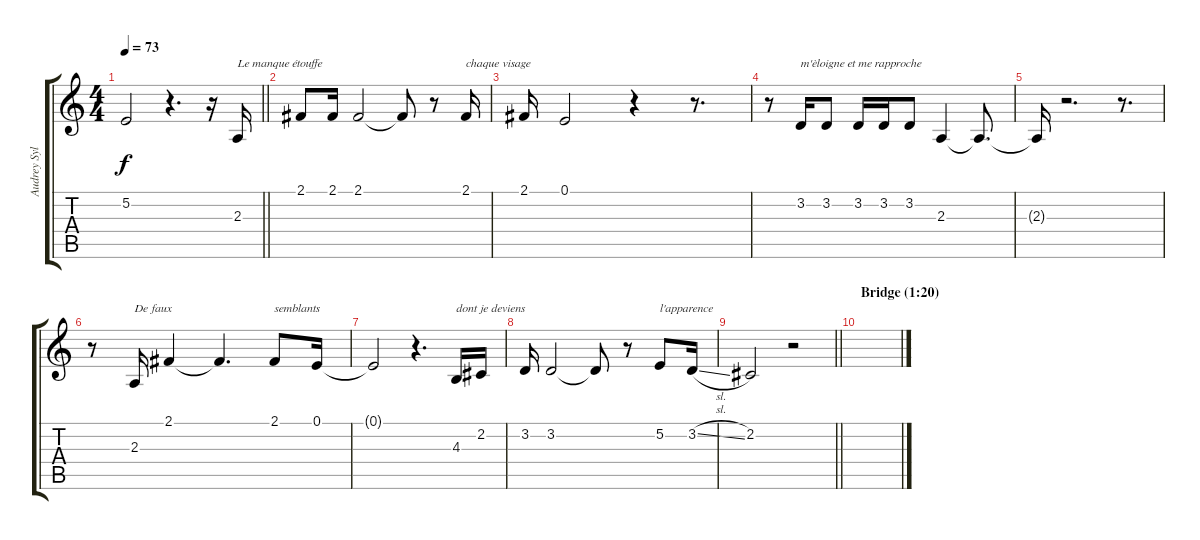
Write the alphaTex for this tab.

\track ("Audrey Sylvain" "Audrey Syl") {instrument lead2sawtooth}
\staff {score tabs}
\tuning (E4 B3 G3 D3 A2 E2) {hide}
\ts (4 4)
\tempo 73
\clef g2
\barLineRight lightlight
\ks c
5.2{t}.2{dy f} r.4{d} r.16 2.3.16{txt "Le manque étouffe"} |
\section ("" "")
2.1.8 2.1.16 2.1.2 2.1{t}.8 r.8 2.1.16{txt "chaque visage"} |
2.1.16 0.1.2 r.4 r.8{d} |
r.8 3.2.16{txt "m'èloigne et me rapproche"} 3.2.8 3.2.16 3.2.16 3.2.8 2.3.4 2.3{t}.8{d} |
2.3{t}.16 r.2{d} r.8{d} |
r.8 2.3.16{txt "De faux"} 2.1.4 2.1{t}.4{d} 2.1.8{txt "semblants"} 0.1.16 |
0.1{t}.2 r.4{d} 4.3.16{txt "dont je deviens"} 2.2.16 |
3.2.16 3.2.2 3.2{t}.8 r.8 5.2.8{txt "l'apparence"} 3.2{sl}.16 |
\barLineRight lightlight
2.2.2 r.2 |
\section ("" "Bridge (1:20)")
